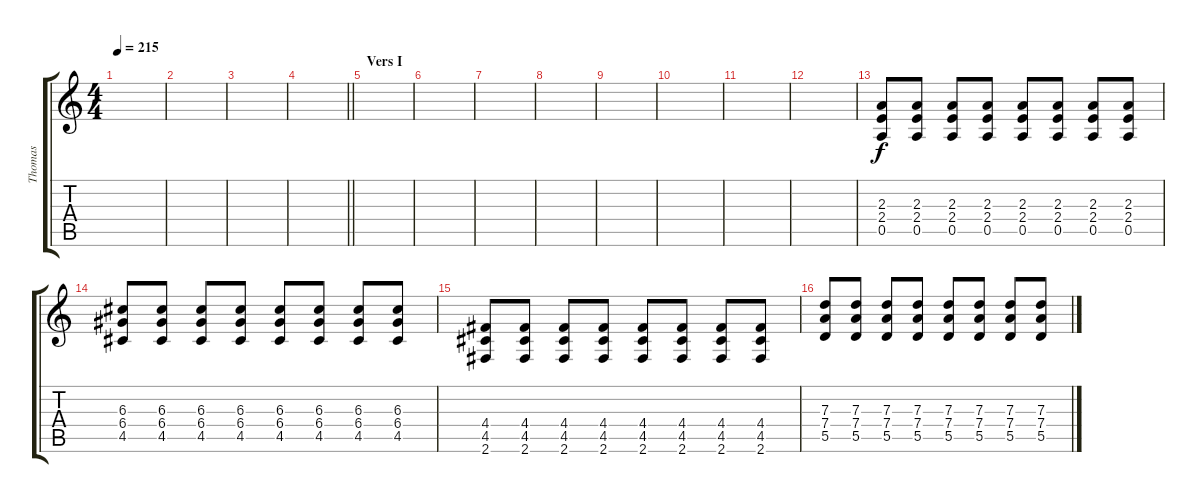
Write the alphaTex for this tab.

\track ("Thomas" "Thomas") {instrument overdrivenguitar}
\staff {score tabs}
\tuning (E4 B3 G3 D3 A2 E2) {hide}
\ts (4 4)
\tempo 215
\clef g2
\ks c
|
|
|
\barLineRight lightlight
|
\section ("" "Vers I")
|
|
|
|
|
|
|
|
(2.3 2.4 0.5).8 (2.3 2.4 0.5).8 (2.3 2.4 0.5).8 (2.3 2.4 0.5).8 (2.3 2.4 0.5).8 (2.3 2.4 0.5).8 (2.3 2.4 0.5).8 (2.3 2.4 0.5).8 |
(6.3 6.4 4.5).8 (6.3 6.4 4.5).8 (6.3 6.4 4.5).8 (6.3 6.4 4.5).8 (6.3 6.4 4.5).8 (6.3 6.4 4.5).8 (6.3 6.4 4.5).8 (6.3 6.4 4.5).8 |
(4.4 4.5 2.6).8 (4.4 4.5 2.6).8 (4.4 4.5 2.6).8 (4.4 4.5 2.6).8 (4.4 4.5 2.6).8 (4.4 4.5 2.6).8 (4.4 4.5 2.6).8 (4.4 4.5 2.6).8 |
(7.3 7.4 5.5).8 (7.3 7.4 5.5).8 (7.3 7.4 5.5).8 (7.3 7.4 5.5).8 (7.3 7.4 5.5).8 (7.3 7.4 5.5).8 (7.3 7.4 5.5).8 (7.3 7.4 5.5).8
